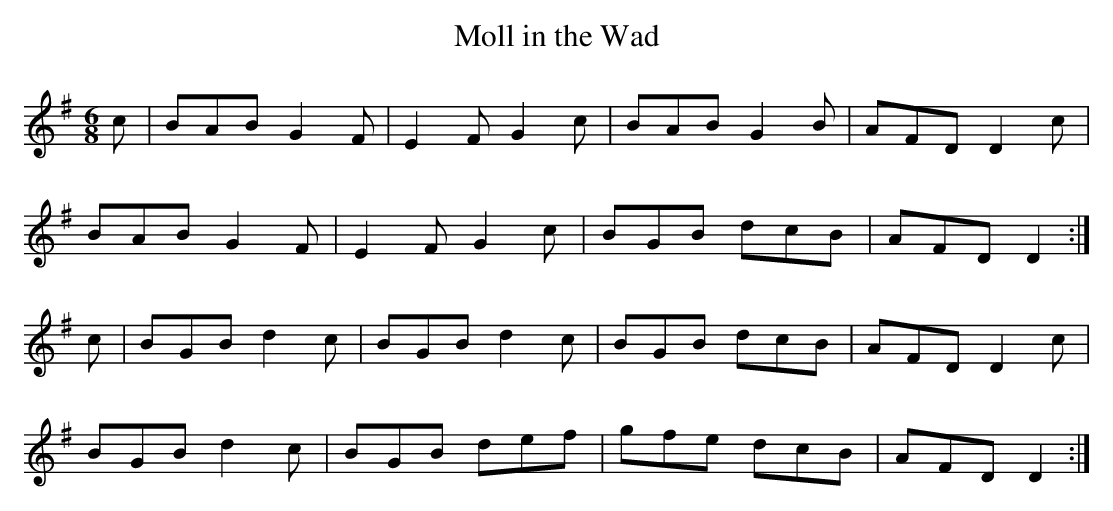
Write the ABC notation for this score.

X:1
T: Moll in the Wad
M:6/8
L:1/8
K:Dmix
c | BAB G2F | E2F G2c | BAB G2B | AFD D2c |
BAB G2F | E2F G2c | BGB dcB | AFD D2 :|
c | BGB d2c | BGB d2c | BGB dcB | AFD D2c |
BGB d2c | BGB def | gfe dcB | AFD D2 :|
